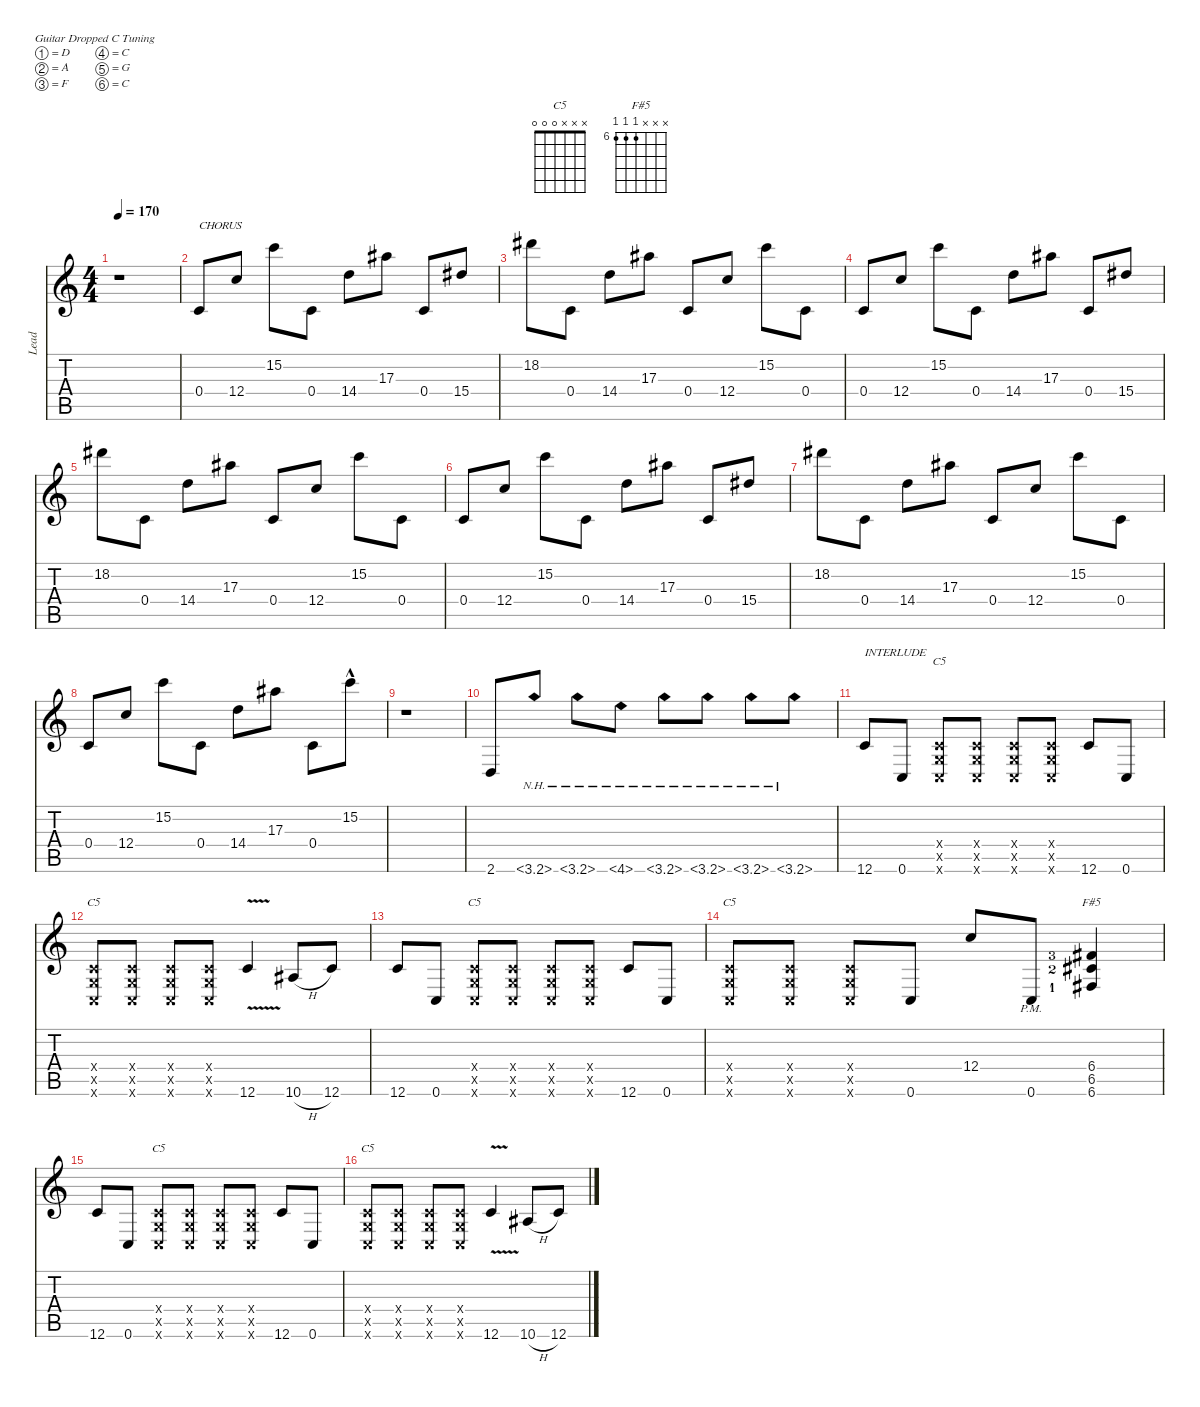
\hideDynamics
\bracketExtendMode nobrackets
\otherSystemsTrackNameOrientation horizontal
\track ("Lead" "Lead") {instrument overdrivenguitar}
\staff {score tabs}
\tuning (D4 A3 F3 C3 G2 C2)
\chord ("C5" x x x 0 0 0)
\chord ("F#5" x x x 6 6 6) {firstfret 6}
\ts (4 4)
\tempo 170
\clef g2
\ks c
r.1{dy mf beam Down} |
0.4.8{txt "CHORUS" beam Up} 12.4.8{beam Up} 15.2.8{beam Down} 0.4.8{beam Down} 14.4.8{beam Down} 17.3{acc #}.8{beam Down} 0.4.8{beam Up} 15.4{acc #}.8{beam Up} |
18.2{acc #}.8{beam Down} 0.4.8{beam Down} 14.4.8{beam Down} 17.3{acc #}.8{beam Down} 0.4.8{beam Up} 12.4.8{beam Up} 15.2.8{beam Down} 0.4.8{beam Down} |
0.4.8{beam Up} 12.4.8{beam Up} 15.2.8{beam Down} 0.4.8{beam Down} 14.4.8{beam Down} 17.3{acc #}.8{beam Down} 0.4.8{beam Up} 15.4{acc #}.8{beam Up} |
18.2{acc #}.8{beam Down} 0.4.8{beam Down} 14.4.8{beam Down} 17.3{acc #}.8{beam Down} 0.4.8{beam Up} 12.4.8{beam Up} 15.2.8{beam Down} 0.4.8{beam Down} |
0.4.8{beam Up} 12.4.8{beam Up} 15.2.8{beam Down} 0.4.8{beam Down} 14.4.8{beam Down} 17.3{acc #}.8{beam Down} 0.4.8{beam Up} 15.4{acc #}.8{beam Up} |
18.2{acc #}.8{beam Down} 0.4.8{beam Down} 14.4.8{beam Down} 17.3{acc #}.8{beam Down} 0.4.8{beam Up} 12.4.8{beam Up} 15.2.8{beam Down} 0.4.8{beam Down} |
0.4.8{beam Up} 12.4.8{beam Up} 15.2.8{beam Down} 0.4.8{beam Down} 14.4.8{beam Down} 17.3{acc #}.8{beam Down} 0.4.8{beam Down} 15.2{hac}.8{beam Down} |
r.1{beam Down} |
2.6.8{beam Up} 3.6{nh acc #}.8{beam Up} 3.6{nh acc #}.8{beam Down} 4.6{nh}.8{beam Down} 3.6{nh acc #}.8{beam Down} 3.6{nh acc #}.8{beam Down} 3.6{nh acc #}.8{beam Down} 3.6{nh acc #}.8{beam Down} |
12.6.8{txt "INTERLUDE" beam Up} 0.6.8{beam Up} (0.6{x} 0.5{x} 0.4{x}).8{ch "C5" beam Up} (0.6{x} 0.5{x} 0.4{x}).8{beam Up} (0.6{x} 0.5{x} 0.4{x}).8{beam Up} (0.6{x} 0.5{x} 0.4{x}).8{beam Up} 12.6.8{beam Up} 0.6.8{beam Up} |
(0.6{x} 0.5{x} 0.4{x}).8{ch "C5" beam Up} (0.6{x} 0.5{x} 0.4{x}).8{beam Up} (0.6{x} 0.5{x} 0.4{x}).8{beam Up} (0.6{x} 0.5{x} 0.4{x}).8{beam Up} 12.6{v}.4{beam Up} 10.6{h acc #}.8{beam Up} 12.6.8{beam Up} |
12.6.8{beam Up} 0.6.8{beam Up} (0.6{x} 0.5{x} 0.4{x}).8{ch "C5" beam Up} (0.6{x} 0.5{x} 0.4{x}).8{beam Up} (0.6{x} 0.5{x} 0.4{x}).8{beam Up} (0.6{x} 0.5{x} 0.4{x}).8{beam Up} 12.6.8{beam Up} 0.6.8{beam Up} |
(0.6{x} 0.5{x} 0.4{x}).8{ch "C5" beam Up} (0.6{x} 0.5{x} 0.4{x}).8{beam Up} (0.6{x} 0.5{x} 0.4{x}).8{beam Up} 0.6.8{beam Up} 12.4.8{beam Up} 0.6{pm}.8{beam Up} (6.6{lf 2 acc #} 6.5{lf 3 acc #} 6.4{lf 4 acc #}).4{ch "F#5" beam Up} |
12.6.8{beam Up} 0.6.8{beam Up} (0.6{x} 0.5{x} 0.4{x}).8{ch "C5" beam Up} (0.6{x} 0.5{x} 0.4{x}).8{beam Up} (0.6{x} 0.5{x} 0.4{x}).8{beam Up} (0.6{x} 0.5{x} 0.4{x}).8{beam Up} 12.6.8{beam Up} 0.6.8{beam Up} |
(0.6{x} 0.5{x} 0.4{x}).8{ch "C5" beam Up} (0.6{x} 0.5{x} 0.4{x}).8{beam Up} (0.6{x} 0.5{x} 0.4{x}).8{beam Up} (0.6{x} 0.5{x} 0.4{x}).8{beam Up} 12.6{v}.4{beam Up} 10.6{h acc #}.8{beam Up} 12.6.8{beam Up}
